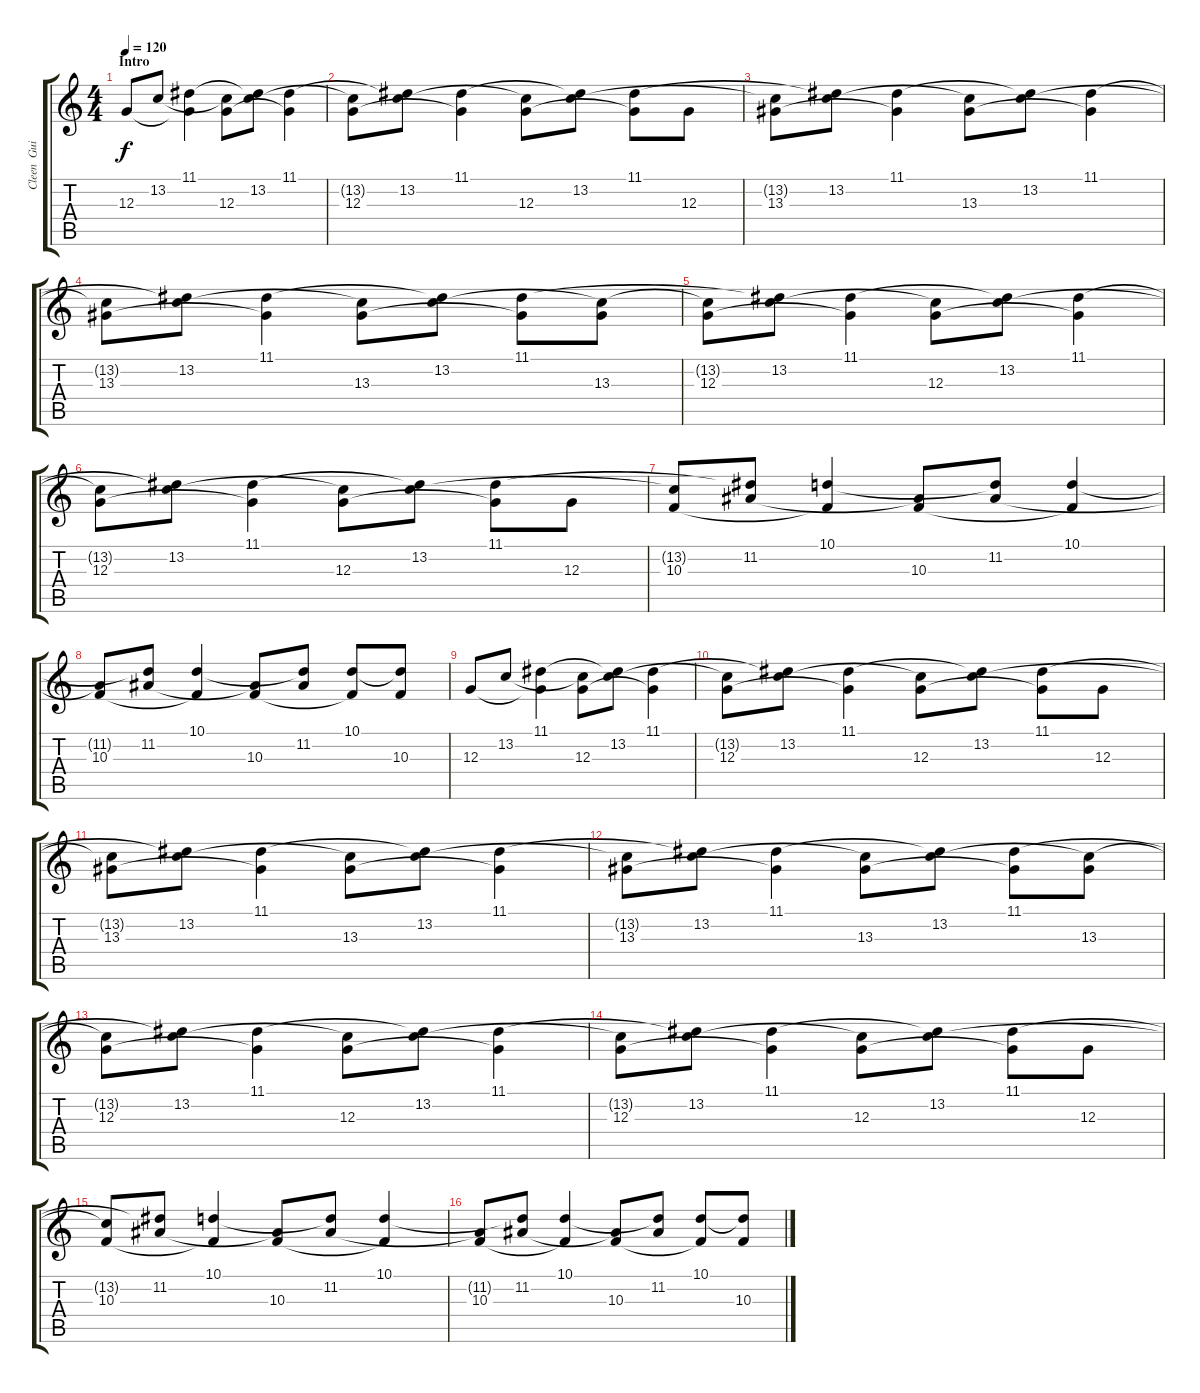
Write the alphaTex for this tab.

\track ("Cleen  Guitar" "Cleen  Gui") {instrument harpsichord}
\staff {score tabs}
\tuning (E4 B3 G3 D3 A2 E2) {hide}
\ts (4 4)
\section ("" "Intro")
\tempo 120
\clef g2
\ks c
12.3.8{dy f instrument harpsichord} 13.2.8 (11.1 12.3{t}).4 (13.2{t} 12.3).8 (11.1{t} 13.2).8 (11.1 12.3{t}).4 |
(13.2{t} 12.3).8 (11.1{t} 13.2).8 (11.1 12.3{t}).4 (13.2{t} 12.3).8 (11.1{t} 13.2).8 (11.1 12.3{t}).8 12.3.8 |
(13.2{t} 13.3).8 (11.1{t} 13.2).8 (11.1 13.3{t}).4 (13.2{t} 13.3).8 (11.1{t} 13.2).8 (11.1 13.3{t}).4 |
(13.2{t} 13.3).8 (11.1{t} 13.2).8 (11.1 13.3{t}).4 (13.2{t} 13.3).8 (11.1{t} 13.2).8 (11.1 13.3{t}).8 (13.2{t} 13.3).8 |
(13.2{t} 12.3).8 (11.1{t} 13.2).8 (11.1 12.3{t}).4 (13.2{t} 12.3).8 (11.1{t} 13.2).8 (11.1 12.3{t}).4 |
(13.2{t} 12.3).8 (11.1{t} 13.2).8 (11.1 12.3{t}).4 (13.2{t} 12.3).8 (11.1{t} 13.2).8 (11.1 12.3{t}).8 12.3.8 |
(13.2{t} 10.3).8 (11.1{t} 11.2).8 (10.1 10.3{t}).4 (11.2{t} 10.3).8 (10.1{t} 11.2).8 (10.1 10.3{t}).4 |
(11.2{t} 10.3).8 (10.1{t} 11.2).8 (10.1 10.3{t}).4 (11.2{t} 10.3).8 (10.1{t} 11.2).8 (10.1 10.3{t}).8 (10.1{t} 10.3).8 |
12.3.8 13.2.8 (11.1 12.3{t}).4 (13.2{t} 12.3).8 (11.1{t} 13.2).8 (11.1 12.3{t}).4 |
(13.2{t} 12.3).8 (11.1{t} 13.2).8 (11.1 12.3{t}).4 (13.2{t} 12.3).8 (11.1{t} 13.2).8 (11.1 12.3{t}).8 12.3.8 |
(13.2{t} 13.3).8 (11.1{t} 13.2).8 (11.1 13.3{t}).4 (13.2{t} 13.3).8 (11.1{t} 13.2).8 (11.1 13.3{t}).4 |
(13.2{t} 13.3).8 (11.1{t} 13.2).8 (11.1 13.3{t}).4 (13.2{t} 13.3).8 (11.1{t} 13.2).8 (11.1 13.3{t}).8 (13.2{t} 13.3).8 |
(13.2{t} 12.3).8 (11.1{t} 13.2).8 (11.1 12.3{t}).4 (13.2{t} 12.3).8 (11.1{t} 13.2).8 (11.1 12.3{t}).4 |
(13.2{t} 12.3).8 (11.1{t} 13.2).8 (11.1 12.3{t}).4 (13.2{t} 12.3).8 (11.1{t} 13.2).8 (11.1 12.3{t}).8 12.3.8 |
(13.2{t} 10.3).8 (11.1{t} 11.2).8 (10.1 10.3{t}).4 (11.2{t} 10.3).8 (10.1{t} 11.2).8 (10.1 10.3{t}).4 |
(11.2{t} 10.3).8 (10.1{t} 11.2).8 (10.1 10.3{t}).4 (11.2{t} 10.3).8 (10.1{t} 11.2).8 (10.1 10.3{t}).8 (10.1{t} 10.3).8
